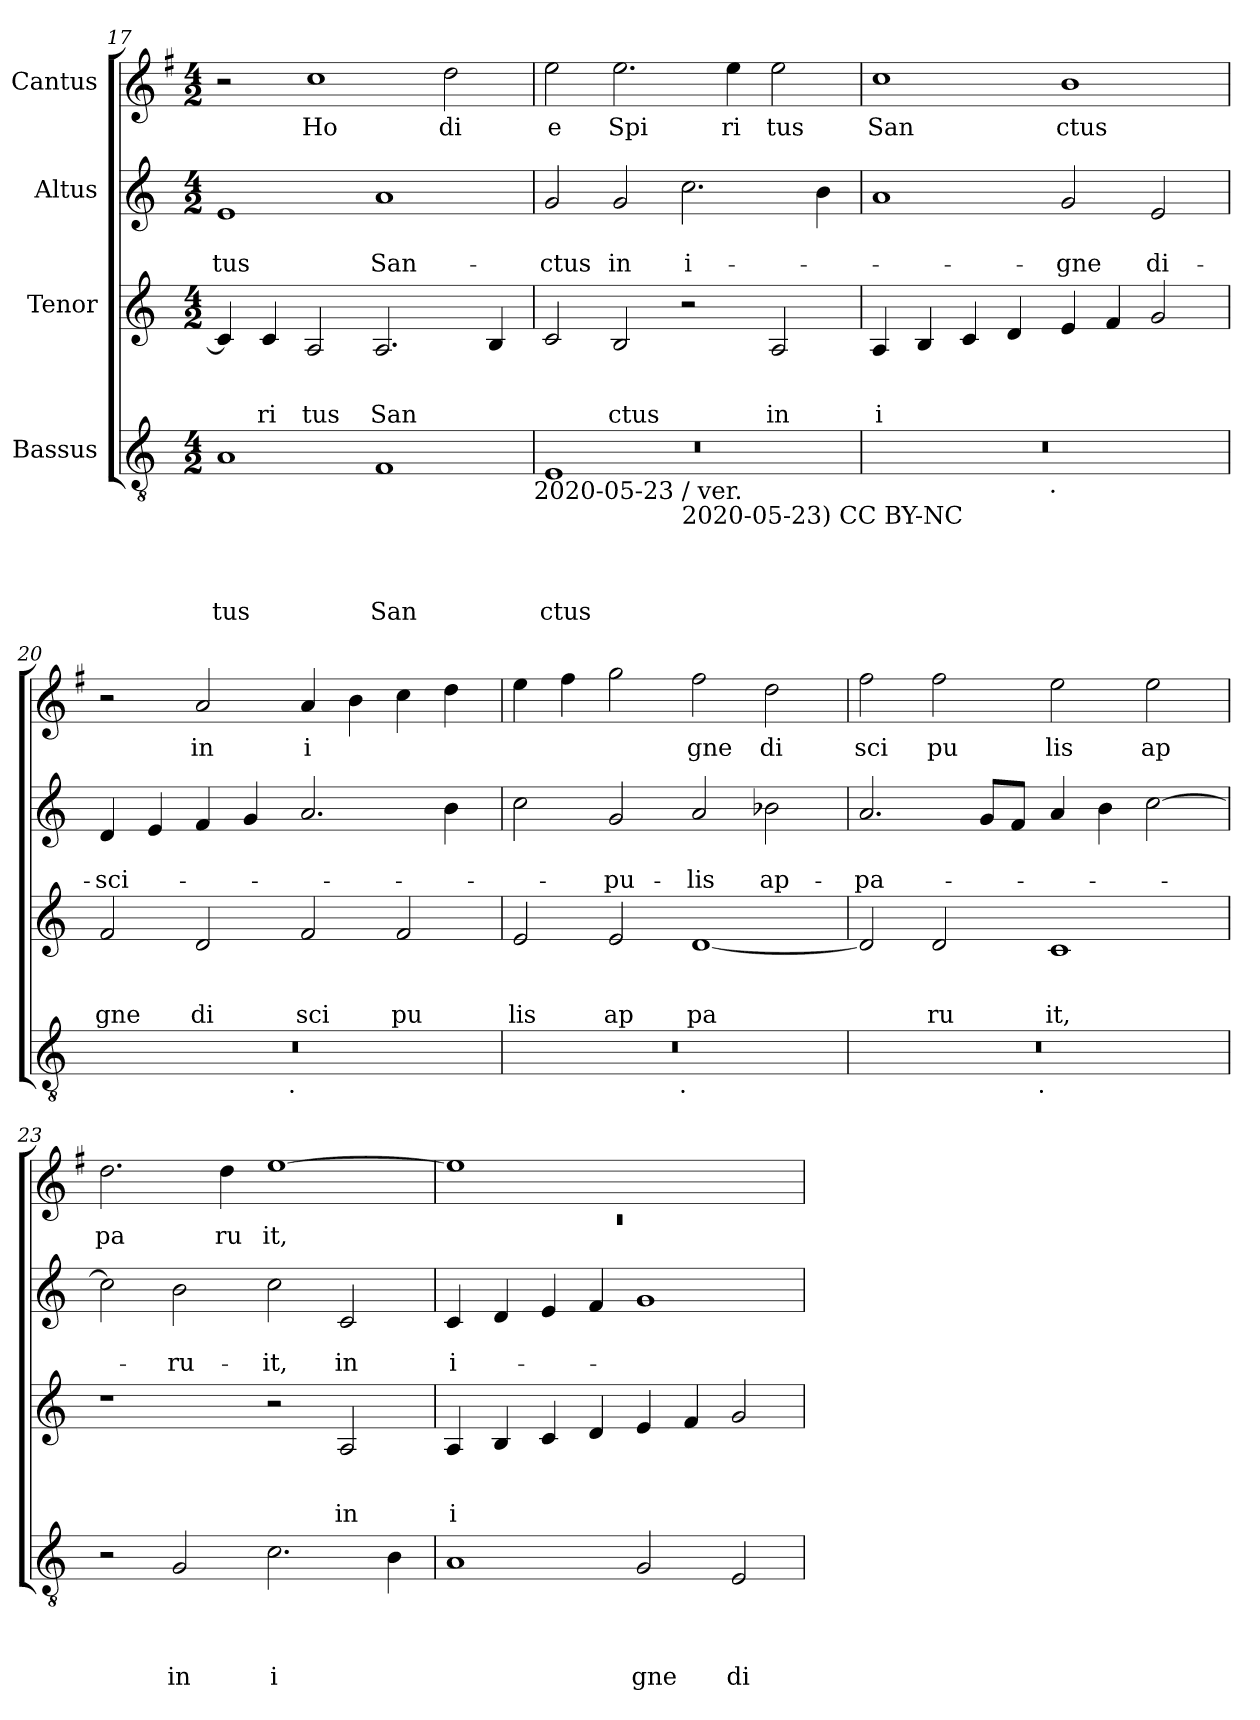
**kern	**text	**text	**text	**text	**kern	**text	**text	**text	**kern	**text	**text	**kern	**text
*part4	*part4	*part4	*part4	*part4	*part3	*part3	*part3	*part3	*part2	*part2	*part2	*part1	*part1
*staff4	*staff4	*staff4	*staff4	*staff4	*staff3	*staff3	*staff3	*staff3	*staff2	*staff2	*staff2	*staff1	*staff1
*I"Bassus	*	*	*	*	*I"Tenor	*	*	*	*I"Altus	*	*	*I"Cantus	*
*clefGv2	*	*	*	*	*clefG2	*	*	*	*clefG2	*	*	*clefG2	*
*	*	*	*	*	*	*	*	*	*	*	*	*ITrd-3c-5	*
*k[]	*	*	*	*	*k[]	*	*	*	*k[]	*	*	*k[]	*
*C:	*	*	*	*	*C:	*	*	*	*C:	*	*	*C:	*
*M4/2	*	*	*	*	*M4/2	*	*	*	*M4/2	*	*	*M4/2	*
=17	=17	=17	=17	=17	=17	=17	=17	=17	=17	=17	=17	=17	=17
!	!	!	!	!LO:LY:b	!	!	!	!	!	!	!LO:LY:b	!	!
1A	.	.	.	tus	4c/]	.	.	.	1e	.	-tus	2r	.
!	!	!	!	!	!	!	!	!LO:LY:b	!	!	!	!	!
.	.	.	.	.	4c/	.	.	ri	.	.	.	.	.
!	!	!	!	!	!	!	!	!LO:LY:b	!	!	!	!	!LO:LY:b
.	.	.	.	.	2A/	.	.	tus	.	.	.	1ff	Ho
!	!	!	!	!LO:LY:b	!	!	!	!LO:LY:b	!	!	!LO:LY:b	!	!
1F	.	.	.	San	2.A/	.	.	San	1a	.	San-	.	.
!	!	!	!	!	!	!	!	!	!	!	!	!	!LO:LY:b
.	.	.	.	.	.	.	.	.	.	.	.	2gg\	di
.	.	.	.	.	4B/	.	.	.	.	.	.	.	.
!LO:TX:b:t=2020-05-23 / ver.	!	!	!	!	!	!	!	!	!	!	!	!	!
=18	=18	=18	=18	=18	=18	=18	=18	=18	=18	=18	=18	=18	=18
*^	*	*	*	*	*	*	*	*	*	*	*	*	*
*	*^	*	*	*	*	*	*	*	*	*	*	*	*	*
!	!	!LO:N:vis=1	!	!	!	!LO:LY:b	!	!	!	!	!	!	!LO:LY:b	!	!LO:LY:b
0ryy	1E	0r	.	.	.	ctus	2c/	.	.	.	2g/	.	-ctus	2aa\	e
!	!	!	!	!	!	!	!	!	!	!LO:LY:b	!	!	!LO:LY:b	!	!LO:LY:b
.	.	.	.	.	.	.	2B/	.	.	ctus	2g/	.	in	2.aa\	Spi
!	!LO:TX:b:t=2020-05-23) CC BY-NC	!	!	!	!	!	!	!	!	!	!	!	!	!	!
!	!	!	!	!	!	!	!	!	!	!	!	!	!LO:LY:b:rj	!	!
.	1ryy	.	.	.	.	.	2r	.	.	.	2.cc\	.	i-	.	.
!	!	!	!	!	!	!	!	!	!	!	!	!	!	!	!LO:LY:b
.	.	.	.	.	.	.	.	.	.	.	.	.	.	4aa\	ri
!	!	!	!	!	!	!	!	!	!	!LO:LY:b	!	!	!	!	!LO:LY:b
.	.	.	.	.	.	.	2A/	.	.	in	.	.	.	2aa\	tus
.	.	.	.	.	.	.	.	.	.	.	4b\	.	.	.	.
*v	*v	*v	*	*	*	*	*	*	*	*	*	*	*	*	*
=19	=19	=19	=19	=19	=19	=19	=19	=19	=19	=19	=19	=19	=19
!	!	!	!	!	!	!	!	!LO:LY:b:rj	!	!	!	!	!LO:LY:b
*^	*	*	*	*	*	*	*	*	*	*	*	*	*
0r	2ryy	.	.	.	.	4A/	.	.	i	1a	.	.	1ff	San
.	.	.	.	.	.	4B/	.	.	.	.	.	.	.	.
.	4...ryy	.	.	.	.	4c/	.	.	.	.	.	.	.	.
.	.	.	.	.	.	4d/	.	.	.	.	.	.	.	.
!	!LO:TX:b:t=.	!	!	!	!	!	!	!	!	!	!	!	!	!
.	1ryy	.	.	.	.	.	.	.	.	.	.	.	.	.
!	!	!	!	!	!	!	!	!	!	!	!	!LO:LY:b	!	!LO:LY:b
.	.	.	.	.	.	4e/	.	.	.	2g/	.	-gne	1ee	ctus
.	.	.	.	.	.	4f/	.	.	.	.	.	.	.	.
!	!	!	!	!	!	!	!	!	!	!	!	!LO:LY:b	!	!
.	.	.	.	.	.	2g/	.	.	.	2e/	.	di-	.	.
.	32ryy	.	.	.	.	.	.	.	.	.	.	.	.	.
!!LO:PB:g=z
=20	=20	=20	=20	=20	=20	=20	=20	=20	=20	=20	=20	=20	=20	=20
!	!	!	!	!	!	!	!	!	!LO:LY:b	!	!	!LO:LY:b	!	!
0r	2ryy	.	.	.	.	2f/	.	.	gne	4d/	.	-sci-	2r	.
.	.	.	.	.	.	.	.	.	.	4e/	.	.	.	.
!	!	!	!	!	!	!	!	!	!LO:LY:b	!	!	!	!	!LO:LY:b
.	4...ryy	.	.	.	.	2d/	.	.	di	4f/	.	.	2dd/	in
.	.	.	.	.	.	.	.	.	.	4g/	.	.	.	.
!	!LO:TX:b:t=.	!	!	!	!	!	!	!	!	!	!	!	!	!
.	1ryy	.	.	.	.	.	.	.	.	.	.	.	.	.
!	!	!	!	!	!	!	!	!	!LO:LY:b	!	!	!	!	!LO:LY:b:rj
.	.	.	.	.	.	2f/	.	.	sci	2.a/	.	.	4dd/	i
.	.	.	.	.	.	.	.	.	.	.	.	.	4ee\	.
!	!	!	!	!	!	!	!	!	!LO:LY:b	!	!	!	!	!
.	.	.	.	.	.	2f/	.	.	pu	.	.	.	4ff\	.
.	.	.	.	.	.	.	.	.	.	4b\	.	.	4gg\	.
.	32ryy	.	.	.	.	.	.	.	.	.	.	.	.	.
=21	=21	=21	=21	=21	=21	=21	=21	=21	=21	=21	=21	=21	=21	=21
!	!	!	!	!	!	!	!	!	!LO:LY:b	!	!	!	!	!
0r	2ryy	.	.	.	.	2e/	.	.	lis	2cc\	.	.	4aa\	.
.	.	.	.	.	.	.	.	.	.	.	.	.	4bb\	.
!	!	!	!	!	!	!	!	!	!LO:LY:b	!	!	!LO:LY:b	!	!
.	4...ryy	.	.	.	.	2e/	.	.	ap	2g/	.	-pu-	2ccc\	.
!	!LO:TX:b:t=.	!	!	!	!	!	!	!	!	!	!	!	!	!
.	1ryy	.	.	.	.	.	.	.	.	.	.	.	.	.
!	!	!	!	!	!	!	!	!	!LO:LY:b	!	!	!LO:LY:b	!	!LO:LY:b
.	.	.	.	.	.	[<1d	.	.	pa	2a/	.	-lis	2bb\	gne
!	!	!	!	!	!	!	!	!	!	!	!	!LO:LY:b	!	!LO:LY:b
.	.	.	.	.	.	.	.	.	.	2b-X\	.	ap-	2gg\	di
.	32ryy	.	.	.	.	.	.	.	.	.	.	.	.	.
=22	=22	=22	=22	=22	=22	=22	=22	=22	=22	=22	=22	=22	=22	=22
!	!	!	!	!	!	!	!	!	!	!	!	!LO:LY:b	!	!LO:LY:b
0r	2ryy	.	.	.	.	2d/]	.	.	.	2.a/	.	-pa-	2bb\	sci
!	!	!	!	!	!	!	!	!	!LO:LY:b	!	!	!	!	!LO:LY:b
.	4...ryy	.	.	.	.	2d/	.	.	ru	.	.	.	2bb\	pu
.	.	.	.	.	.	.	.	.	.	8g/L	.	.	.	.
.	.	.	.	.	.	.	.	.	.	8f/J	.	.	.	.
!	!LO:TX:b:t=.	!	!	!	!	!	!	!	!	!	!	!	!	!
.	1ryy	.	.	.	.	.	.	.	.	.	.	.	.	.
!	!	!	!	!	!	!	!	!	!LO:LY:b	!	!	!	!	!LO:LY:b
.	.	.	.	.	.	1c	.	.	it,	4a/	.	.	2aa\	lis
.	.	.	.	.	.	.	.	.	.	4b\	.	.	.	.
!	!	!	!	!	!	!	!	!	!	!	!	!	!	!LO:LY:b
.	.	.	.	.	.	.	.	.	.	[>2cc\	.	.	2aa\	ap
.	32ryy	.	.	.	.	.	.	.	.	.	.	.	.	.
=23	=23	=23	=23	=23	=23	=23	=23	=23	=23	=23	=23	=23	=23	=23
!	!	!	!	!	!	!	!	!	!	!	!	!	!	!LO:LY:b
*v	*v	*	*	*	*	*	*	*	*	*	*	*	*	*
2r	.	.	.	.	1r	.	.	.	2cc\]	.	.	2.gg\	pa
!	!	!	!	!LO:LY:b	!	!	!	!	!	!	!LO:LY:b	!	!
2G/	.	.	.	in	.	.	.	.	2b\	.	-ru-	.	.
!	!	!	!	!	!	!	!	!	!	!	!	!	!LO:LY:b
.	.	.	.	.	.	.	.	.	.	.	.	4gg\	ru
!	!	!	!	!LO:LY:b:rj	!	!	!	!	!	!	!LO:LY:b	!	!LO:LY:b
2.c\	.	.	.	i	2r	.	.	.	2cc\	.	-it,	[>1aa	it,
!	!	!	!	!	!	!	!	!LO:LY:b	!	!	!LO:LY:b	!	!
.	.	.	.	.	2A/	.	.	in	2c/	.	in	.	.
4B\	.	.	.	.	.	.	.	.	.	.	.	.	.
=24	=24	=24	=24	=24	=24	=24	=24	=24	=24	=24	=24	=24	=24
*	*	*	*	*	*	*	*	*	*	*	*	*^	*
!	!	!	!	!	!	!	!	!LO:LY:b:rj	!	!	!LO:LY:b:rj	!	!LO:N:vis=1	!
1A	.	.	.	.	4A/	.	.	i	4c/	.	i-	1aa]	0rc	.
.	.	.	.	.	4B/	.	.	.	4d/	.	.	.	.	.
.	.	.	.	.	4c/	.	.	.	4e/	.	.	.	.	.
.	.	.	.	.	4d/	.	.	.	4f/	.	.	.	.	.
!	!	!	!	!LO:LY:b	!	!	!	!	!	!	!	!	!	!
2G/	.	.	.	gne	4e/	.	.	.	1g	.	.	1ryy	.	.
.	.	.	.	.	4f/	.	.	.	.	.	.	.	.	.
!	!	!	!	!LO:LY:b	!	!	!	!	!	!	!	!	!	!
2E/	.	.	.	di	2g/	.	.	.	.	.	.	.	.	.
*	*	*	*	*	*	*	*	*	*	*	*	*v	*v	*
=	=	=	=	=	=	=	=	=	=	=	=	=	=
*-	*-	*-	*-	*-	*-	*-	*-	*-	*-	*-	*-	*-	*-
